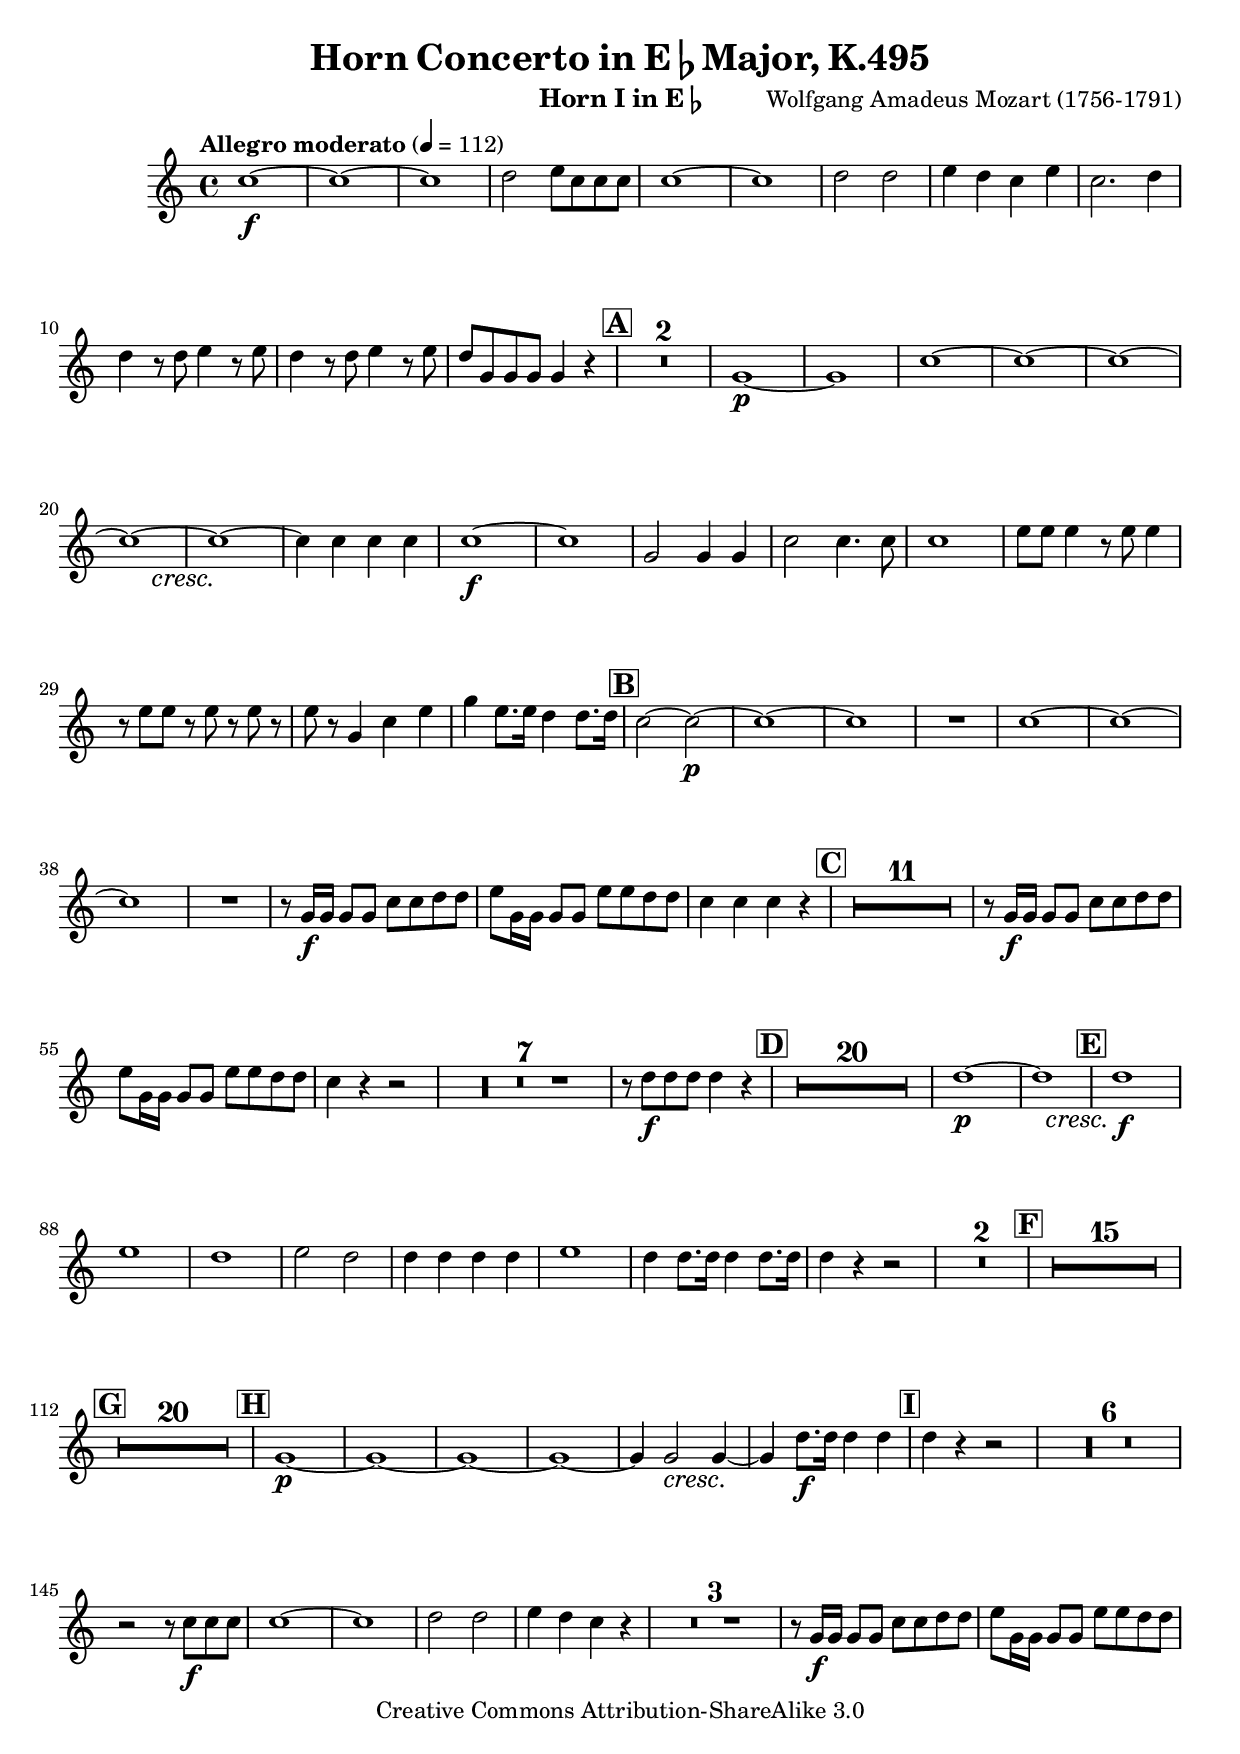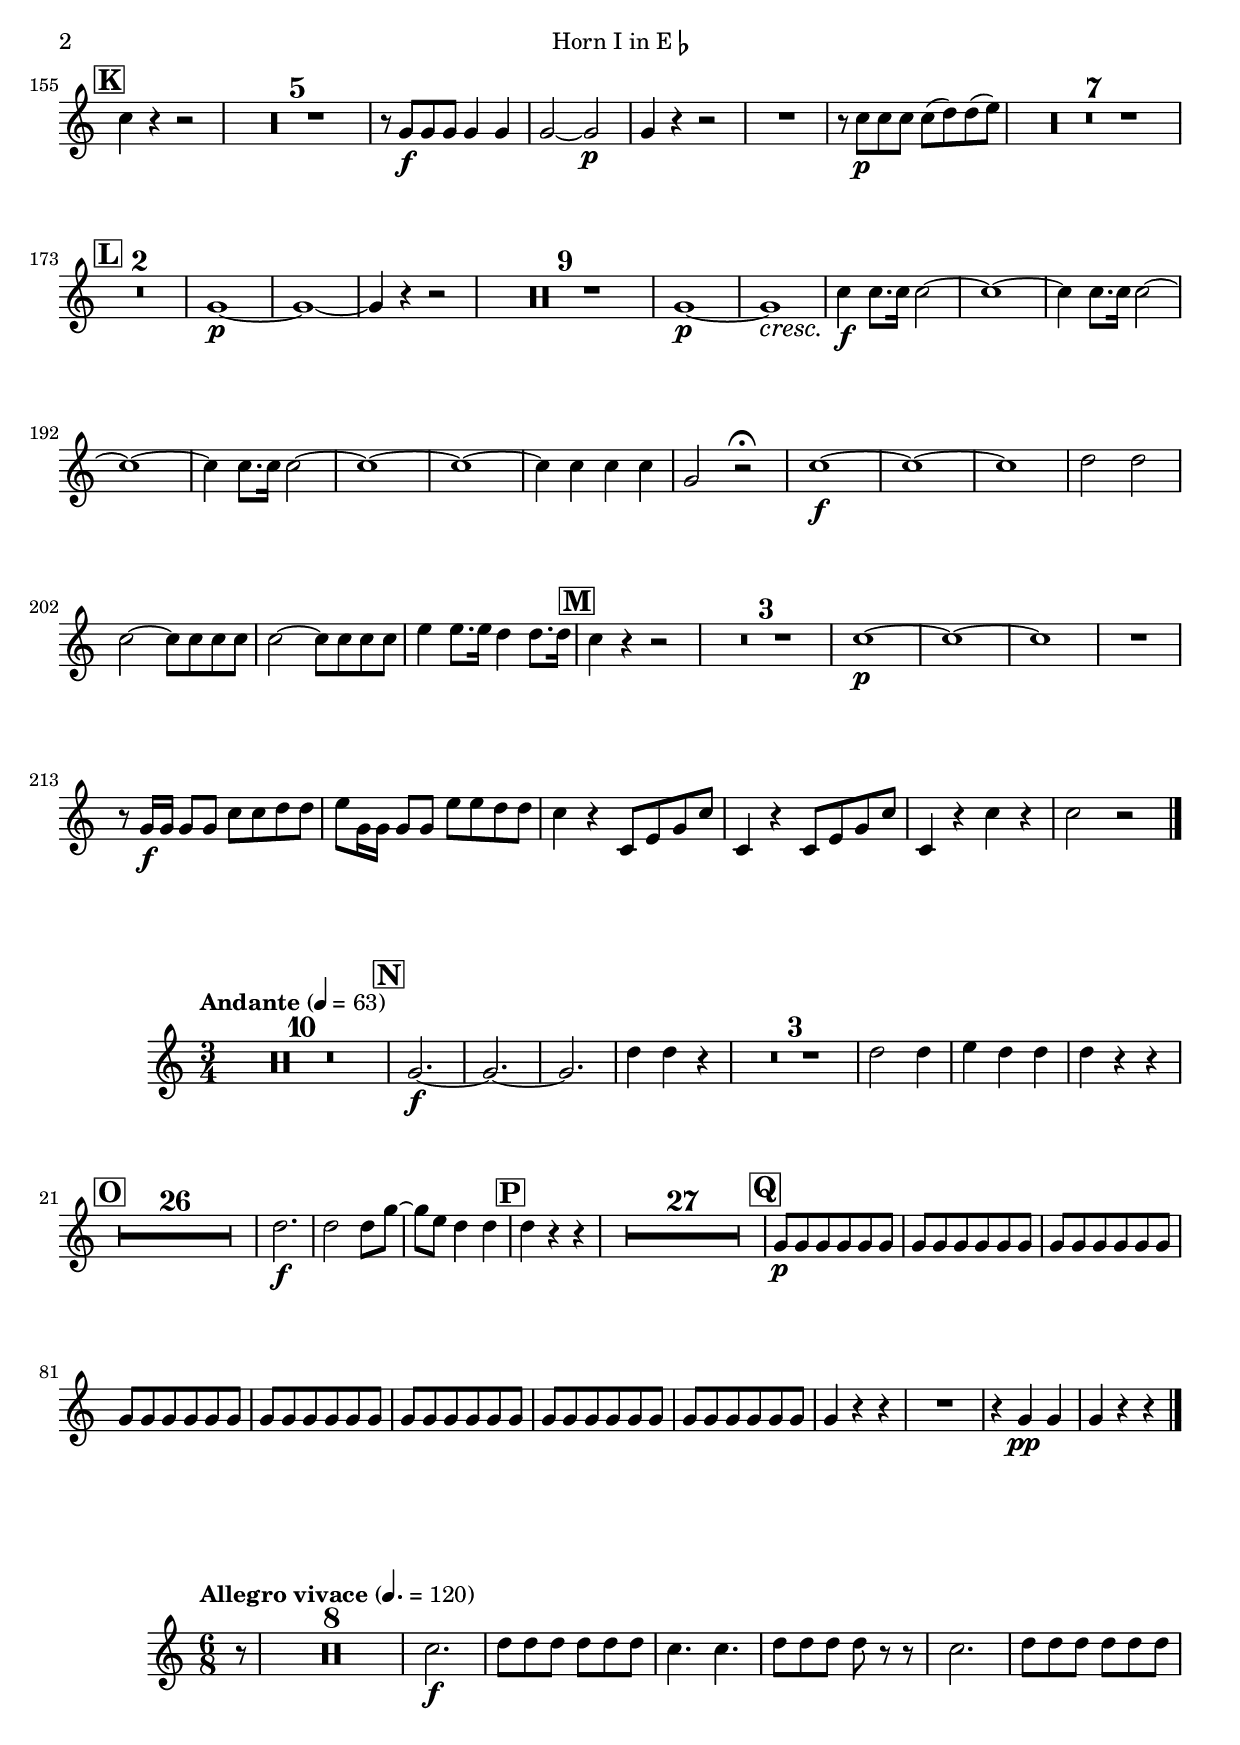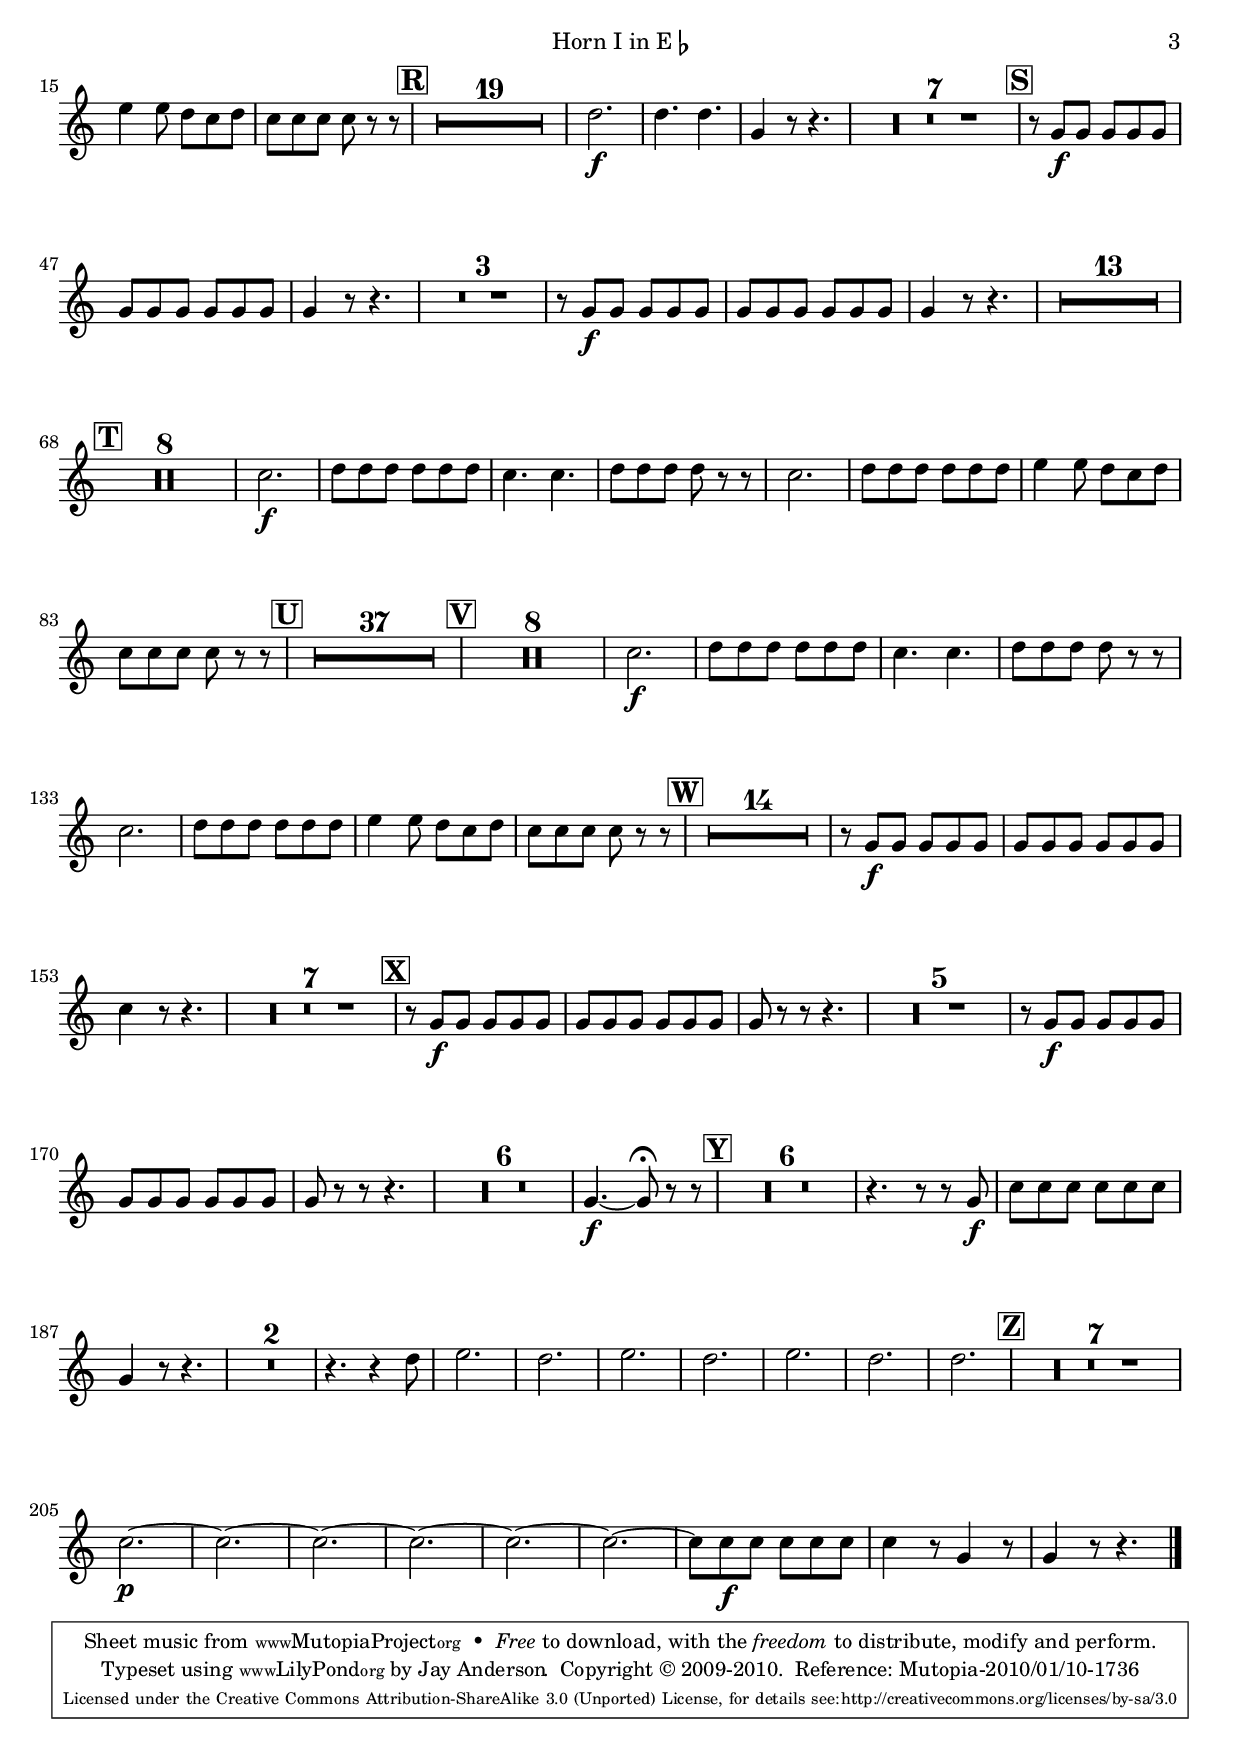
\version "2.13.10"

\include "defs.ily"
\version "2.13.10"

hornOneMvtI = \relative c''
{
  \transposition ees
  c1~\f |
  c~ |
  c |
  d2 e8 c c c |
  c1~ |
  c |
  d2 d |
  e4 d c e |
  c2. d4 |
  d4 r8 d e4 r8 e |
  d4 r8 d e4 r8 e |
  d8 g, g g g4 r |

  %A
  R1*2 |
  g1~\p |
  g |
  c1~ |
  c~ |
  c~ |
  \override DynamicTextSpanner #'dash-period = #-1.0
  \crescTextCresc
  << c~ {s2 s\<} >> |
  c1~ |
  c4 c c c |
  c1~\f |
  c |
  g2 g4 g |
  c2 c4. c8 |
  c1 |
  e8 e e4 r8 e e4 |
  r8 e e r e r e r |
  e r g,4 c e |
  g e8. e16 d4 d8. d16 |

  %B
  c2~ c~\p |
  c1~ |
  c |
  R1 |
  c1~ |
  c~ |
  c |
  R1 |
  r8 g16\f g g8 g c c d d |
  e g,16 g g8 g e' e d d |
  c4 c c r |

  %C
  R1*11 |
  r8 g16\f g g8 g c c d d |
  e g,16 g g8 g e' e d d |
  c4 r r2 |
  R1*7 |
  r8 d8\f d d d4 r |

  %D
  R1*20 |
  d1~\p |
  << d {s4 s2.\<} >> |

  %E
  d1\f |
  e |
  d |
  e2 d |
  d4 d d d |
  e1 |
  d4 d8. d16 d4 d8. d16 |
  d4 r r2 |
  R1*2 |

  %F
  R1*15 |

  %G
  R1*20 |

  %H
  g,1~\p |
  g~ |
  g~ |
  g~ |
  g4 g2\< g4~ |
  g d'8.\f d16 d4 d |

  %I
  d4 r r2 |
  R1*6 |
  r2 r8 c\f c c |
  c1~ |
  c |
  d2 d |
  e4 d c r |
  R1*3 |
  r8 g16\f g g8 g c c d d |
  e g,16 g g8 g e' e d d |

  %K
  c4 r r2 |
  R1*5 |
  r8 g\f g g g4 g |
  g2~ g\p |
  g4 r r2 |
  R1 |
  r8 c\p c c c( d) d( e) |
  R1*7 |

  %L
  R1*2 |
  g,1~\p |
  g~ |
  g4 r r2 |
  R1*9 |
  g1~\p |
  g\< |
  c4\f c8. c16 c2~ |
  c1~ |
  c4 c8. c16 c2~ |
  c1~ |
  c4 c8. c16 c2~ |
  c1~ |
  c1~ |
  c4 c c c |
  g2 r\fermata |
  c1~\f |
  c~ |
  c |
  d2 d |
  c2~ c8 c c c |
  c2~ c8 c c c |
  e4 e8. e16 d4 d8. d16 |

  %M
  c4 r r2 |
  R1*3 |
  c1~\p |
  c~ |
  c |
  R1 |
  r8 g16\f g g8 g c c d d |
  e g,16 g g8 g e' e d d |
  c4 r c,8 e g c |
  c,4 r c8 e g c |
  c,4 r c' r |
  c2 r |
}

hornOneMvtII = \relative c''
{
  \transposition ees
  R2.*10 |

  %N
  g2.~\f |
  g~ |
  g |
  d'4 d r |
  R2.*3 |
  d2 d4 |
  e4 d d |
  d r r |

  %O
  R2.*26 |
  d2.\f |
  d2 d8 g~ |
  g e d4 d |

  %P
  d r r |
  R2.*27 |

  %Q
  g,8\p g g g g g |
  \repeat unfold 7 {g g g g g g |}
  g4 r r |
  R2. |
  r4 g\pp g |
  g r r |
}

hornOneMvtIIITutti = \relative c''
{
  c2.\f |
  d8 d d d d d |
  c4. c |
  d8 d d d r r |
  c2. |
  d8 d d d d d |
  e4 e8 d c d |
  c c c c r r |
}

hornOneMvtIII = \relative c''
{
  \transposition ees
  r8 |
  R2.*8 |
  \hornOneMvtIIITutti

  %R
  R2.*19 |
  d2.\f |
  d4. d |
  g,4 r8 r4. |
  R2.*7 |

  %S
  r8 g\f g g g g |
  g g g g g g |
  g4 r8 r4. |
  R2.*3 |
  r8 g\f g g g g |
  g g g g g g |
  g4 r8 r4. |
  R2.*13 |

  %T
  R2.*8 |
  \hornOneMvtIIITutti

  %U
  R2.*37 |

  %V
  R2.*8 |
  \hornOneMvtIIITutti

  %W
  R2.*14 |
  r8 g\f g g g g |
  g g g g g g |
  c4 r8 r4. |
  R2.*7 |

  %X
  r8 g\f g g g g |
  g g g g g g |
  g8 r r r4. |
  R2.*5 |
  r8 g\f g g g g |
  g g g g g g |
  g8 r r r4. |
  R2.*6 |
  g4.~\f g8\fermata r r |

  %Y
  R2.*6 |
  r4. r8 r g\f |
  c c c c c c |
  g4 r8 r4. |
  R2.*2 |
  r4. r4 d'8 |
  \repeat unfold 3 {e2. | d |}
  d |

  %Z
  R2.*7 |
  c2.~\p |
  \repeat unfold 5 {c~ |}
  c8 c\f c c c c |
  c4 r8 g4 r8 |
  g4 r8 r4. |
}


instrument = \markup {Horn I in E\flat}

mvtI = \hornOneMvtI
mvtII = \hornOneMvtII
mvtIII = \hornOneMvtIII

\version "2.13.10"

\include "defs.ily"

\paper
{
  ragged-last-bottom = ##f
}

\book
{
  \include "header.ily"
  \score
  {
    \new Staff
    {
      #(set-accidental-style 'modern)
      \set Score.skipBars = ##t
      << \mvtI \outlineMvtI >>
    }
  }
  \score
  {
    \new Staff
    {
      #(set-accidental-style 'modern)
      \set Score.skipBars = ##t
      << \mvtII \outlineMvtII >>
    }
  }
  \score
  {
    \new Staff
    {
      #(set-accidental-style 'modern)
      \set Score.skipBars = ##t
      << \mvtIII \outlineMvtIII >>
    }
  }
}



